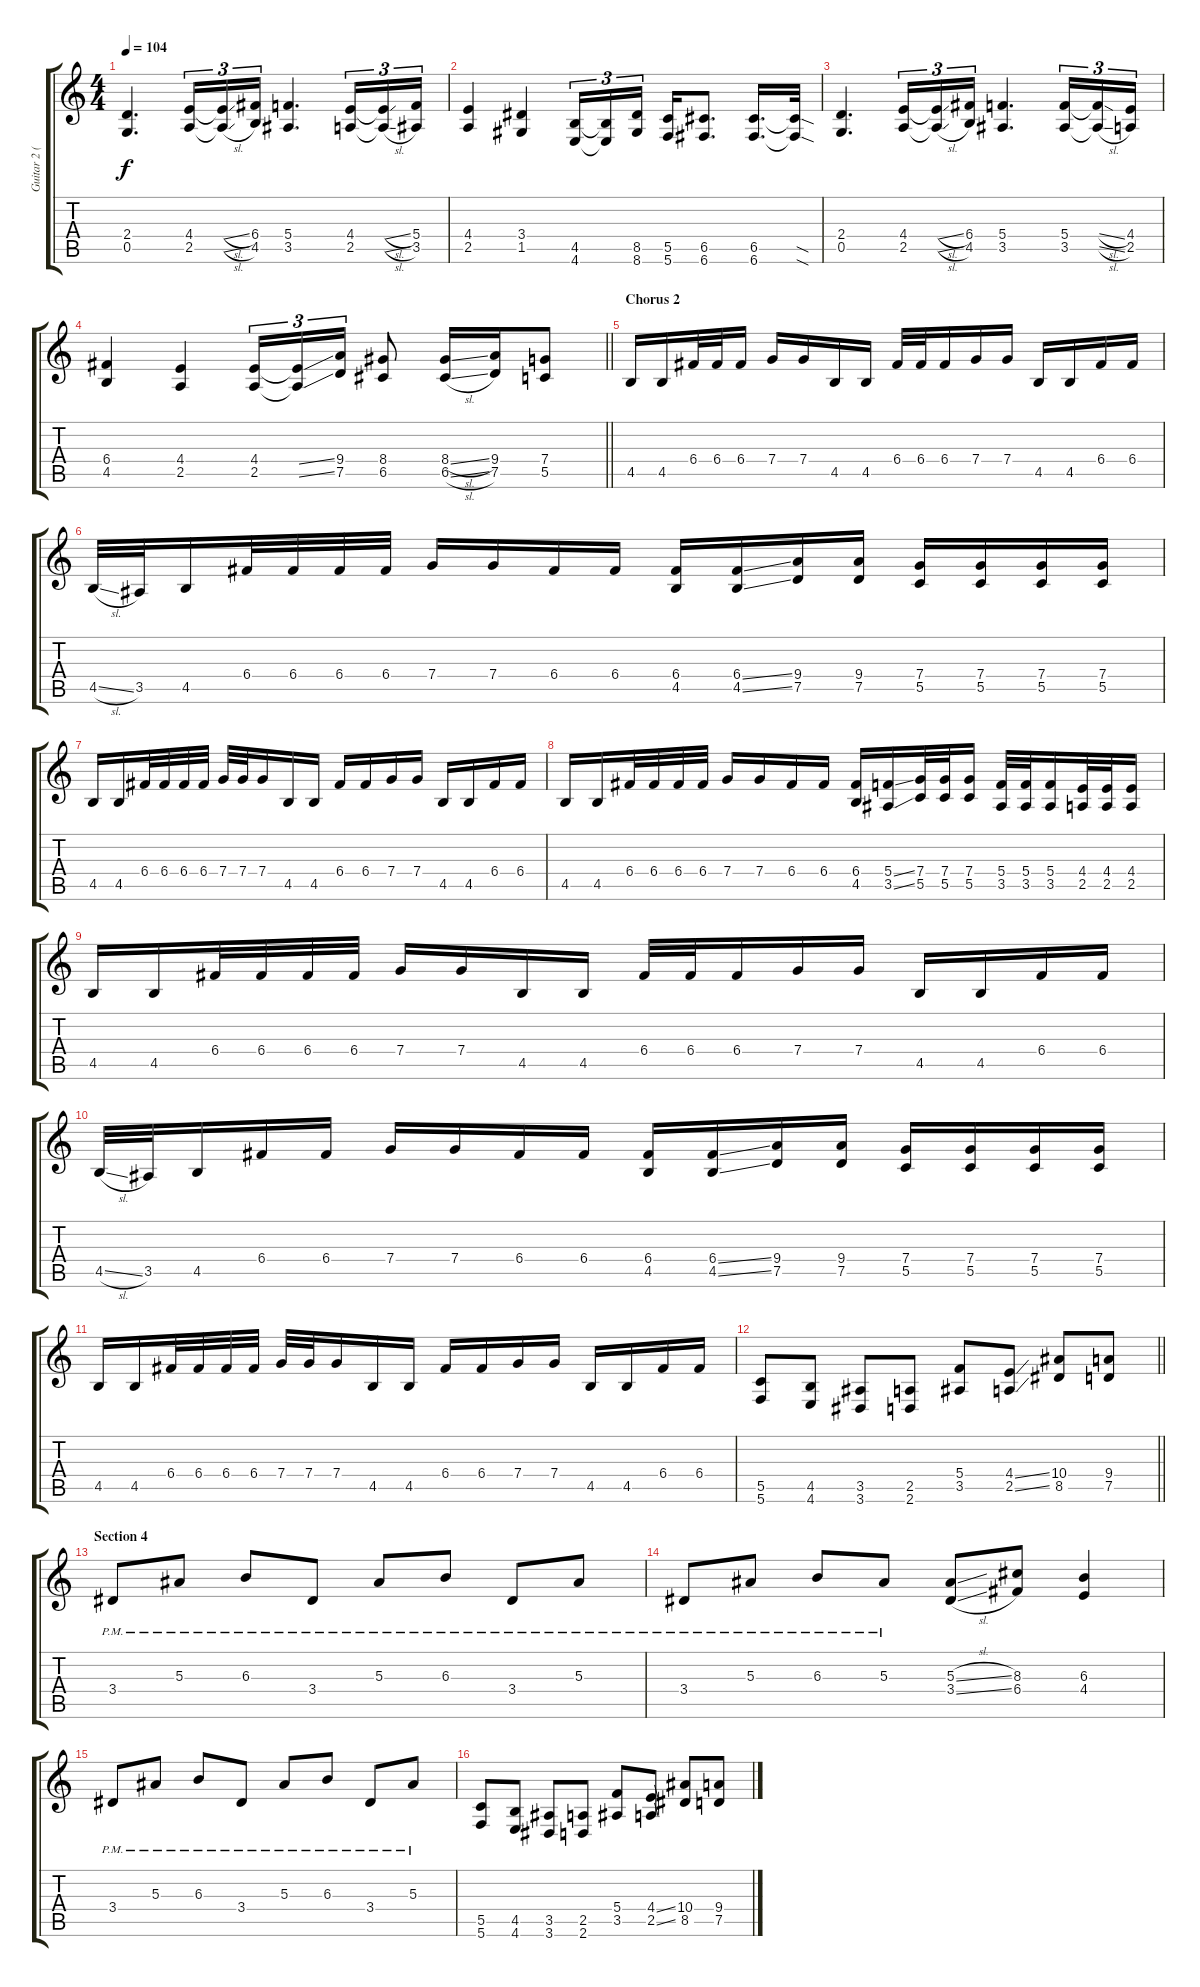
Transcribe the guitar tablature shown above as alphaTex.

\track ("Guitar 2 (Distortion)" "Guitar 2 (") {instrument distortionguitar}
\staff {score tabs}
\tuning (D4 A3 F3 C3 G2 C2) {hide}
\ts (4 4)
\tempo 104
\clef g2
\ks c
(2.4 0.5).4{d dy f} (4.4 2.5).16{tu (3 2)} (4.4{sl t} 2.5{sl t}).16{tu (3 2)} (6.4 4.5).16{tu (3 2)} (5.4 3.5).4{d} (4.4 2.5).16{tu (3 2)} (4.4{sl t} 2.5{sl t}).16{tu (3 2)} (5.4 3.5).16{tu (3 2)} |
(4.4 2.5).4 (3.4 1.5).4 (4.5 4.6).16{tu (3 2)} (4.5{t} 4.6{t}).16{tu (3 2)} (8.5 8.6).16{tu (3 2) beam splitsecondary} (5.5 5.6).16 (6.5 6.6).8{d} (6.5 6.6).16{d} (6.5{sod t} 6.6{sod t}).32 |
(2.4 0.5).4{d} (4.4 2.5).16{tu (3 2)} (4.4{sl t} 2.5{sl t}).16{tu (3 2)} (6.4 4.5).16{tu (3 2)} (5.4 3.5).4{d} (5.4 3.5).16{tu (3 2)} (5.4{sl t} 3.5{sl t}).16{tu (3 2)} (4.4 2.5).16{tu (3 2)} |
\barLineRight lightlight
(6.4 4.5).4 (4.4 2.5).4 (4.4 2.5).16{tu (3 2)} (4.4{ss t} 2.5{ss t}).16{tu (3 2)} (9.4 7.5).16{tu (3 2)} (8.4 6.5).8 (8.4{sl} 6.5{sl}).16 (9.4 7.5).16 (7.4 5.5).8 |
\section ("" "Chorus 2")
4.5.16 4.5.16 6.4.32 6.4.32 6.4.16 7.4.16 7.4.16 4.5.16 4.5.16 6.4.32 6.4.32 6.4.16 7.4.16 7.4.16 4.5.16 4.5.16 6.4.16 6.4.16 |
4.5{sl}.32 3.5.32 4.5.16 6.4.32 6.4.32 6.4.32 6.4.32 7.4.16 7.4.16 6.4.16 6.4.16 (6.4 4.5).16 (6.4{ss} 4.5{ss}).16 (9.4 7.5).16 (9.4 7.5).16 (7.4 5.5).16 (7.4 5.5).16 (7.4 5.5).16 (7.4 5.5).16 |
4.5.16 4.5.16 6.4.32 6.4.32 6.4.32 6.4.32 7.4.32 7.4.32 7.4.16 4.5.16 4.5.16 6.4.16 6.4.16 7.4.16 7.4.16 4.5.16 4.5.16 6.4.16 6.4.16 |
4.5.16 4.5.16 6.4.32 6.4.32 6.4.32 6.4.32 7.4.16 7.4.16 6.4.16 6.4.16 (6.4 4.5).16 (5.4{ss} 3.5{ss}).16 (7.4 5.5).32 (7.4 5.5).32 (7.4 5.5).16 (5.4 3.5).32 (5.4 3.5).32 (5.4 3.5).16 (4.4 2.5).32 (4.4 2.5).32 (4.4 2.5).16 |
4.5.16 4.5.16 6.4.32 6.4.32 6.4.32 6.4.32 7.4.16 7.4.16 4.5.16 4.5.16 6.4.32 6.4.32 6.4.16 7.4.16 7.4.16 4.5.16 4.5.16 6.4.16 6.4.16 |
4.5{sl}.32 3.5.32 4.5.16 6.4.16 6.4.16 7.4.16 7.4.16 6.4.16 6.4.16 (6.4 4.5).16 (6.4{ss} 4.5{ss}).16 (9.4 7.5).16 (9.4 7.5).16 (7.4 5.5).16 (7.4 5.5).16 (7.4 5.5).16 (7.4 5.5).16 |
4.5.16 4.5.16 6.4.32 6.4.32 6.4.32 6.4.32 7.4.32 7.4.32 7.4.16 4.5.16 4.5.16 6.4.16 6.4.16 7.4.16 7.4.16 4.5.16 4.5.16 6.4.16 6.4.16 |
\barLineRight lightlight
(5.5 5.6).8 (4.5 4.6).8 (3.5 3.6).8 (2.5 2.6).8 (5.4 3.5).8 (4.4{ss} 2.5{ss}).8 (10.4 8.5).8 (9.4 7.5).8 |
\section ("" "Section 4")
3.4{pm}.8 5.3{pm}.8 6.3{pm}.8 3.4{pm}.8 5.3{pm}.8 6.3{pm}.8 3.4{pm}.8 5.3{pm}.8 |
3.4{pm}.8 5.3{pm}.8 6.3{pm}.8 5.3{pm}.8 (5.3{sl} 3.4{sl}).8 (8.3 6.4).8 (6.3 4.4).4 |
3.4{pm}.8 5.3{pm}.8 6.3{pm}.8 3.4{pm}.8 5.3{pm}.8 6.3{pm}.8 3.4{pm}.8 5.3{pm}.8 |
(5.5 5.6).8 (4.5 4.6).8 (3.5 3.6).8 (2.5 2.6).8 (5.4 3.5).8 (4.4{ss} 2.5{ss}).8 (10.4 8.5).8 (9.4 7.5).8
